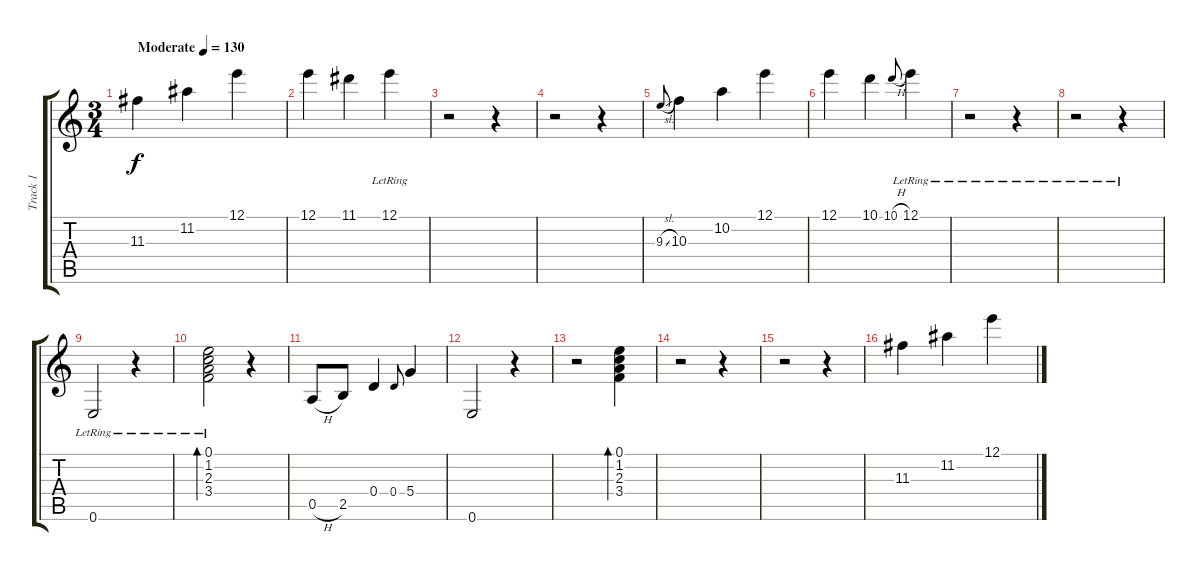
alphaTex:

\track ("Track 1" "Track 1") {instrument electricguitarjazz}
\staff {score tabs}
\tuning (E4 B3 G3 D3 A2 E2) {hide}
\ts (3 4)
\tempo (130 "Moderate")
\clef g2
\ks c
11.3.4{dy f instrument electricguitarjazz} 11.2.4 12.1.4 |
12.1.4 11.1.4 12.1{lr}.4 |
r.2 r.4 |
r.2 r.4 |
9.3{sl}.8{gr onbeat} 10.3.4 10.2.4 12.1.4 |
12.1.4 10.1.4 10.1{h}.8{gr onbeat} 12.1{lr}.4 |
r.2 r.4 |
r.2 r.4 |
0.6{lr}.2 r.4 |
(0.1{lr} 1.2{lr} 2.3{lr} 3.4{lr}).2{bd 480} r.4 |
0.5{h}.8 2.5.8 0.4.4 0.4.8{gr onbeat} 5.4.4 |
0.6.2 r.4 |
r.2 (0.1 1.2 2.3 3.4).4{bd 480} |
r.2 r.4 |
r.2 r.4 |
11.3.4 11.2.4 12.1.4
